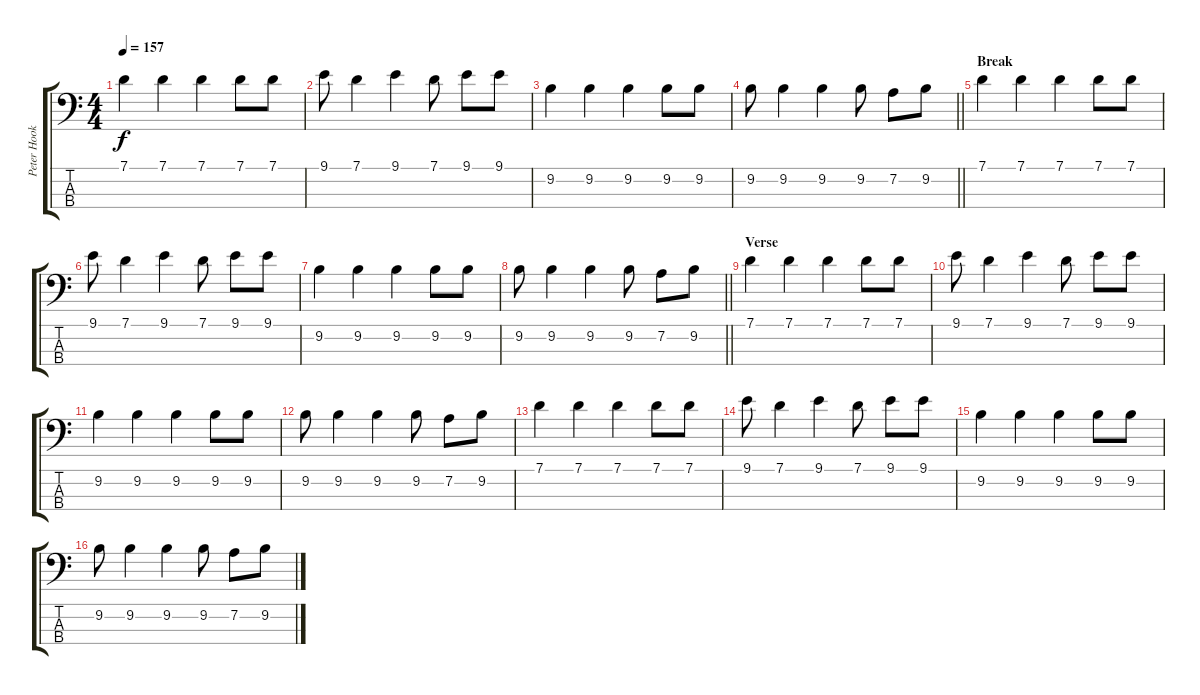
\track ("Peter Hook" "Peter Hook") {instrument electricbasspick}
\staff {score tabs}
\tuning (G2 D2 A1 E1) {hide}
\ts (4 4)
\tempo 157
\clef f4
\ks c
7.1.4{dy f} 7.1.4 7.1.4 7.1.8 7.1.8 |
9.1.8 7.1.4 9.1.4 7.1.8 9.1.8 9.1.8 |
9.2.4 9.2.4 9.2.4 9.2.8 9.2.8 |
\barLineRight lightlight
9.2.8 9.2.4 9.2.4 9.2.8 7.2.8 9.2.8 |
\section ("" "Break")
7.1.4 7.1.4 7.1.4 7.1.8 7.1.8 |
9.1.8 7.1.4 9.1.4 7.1.8 9.1.8 9.1.8 |
9.2.4 9.2.4 9.2.4 9.2.8 9.2.8 |
\barLineRight lightlight
9.2.8 9.2.4 9.2.4 9.2.8 7.2.8 9.2.8 |
\section ("" "Verse")
7.1.4 7.1.4 7.1.4 7.1.8 7.1.8 |
9.1.8 7.1.4 9.1.4 7.1.8 9.1.8 9.1.8 |
9.2.4 9.2.4 9.2.4 9.2.8 9.2.8 |
9.2.8 9.2.4 9.2.4 9.2.8 7.2.8 9.2.8 |
7.1.4 7.1.4 7.1.4 7.1.8 7.1.8 |
9.1.8 7.1.4 9.1.4 7.1.8 9.1.8 9.1.8 |
9.2.4 9.2.4 9.2.4 9.2.8 9.2.8 |
9.2.8 9.2.4 9.2.4 9.2.8 7.2.8 9.2.8
